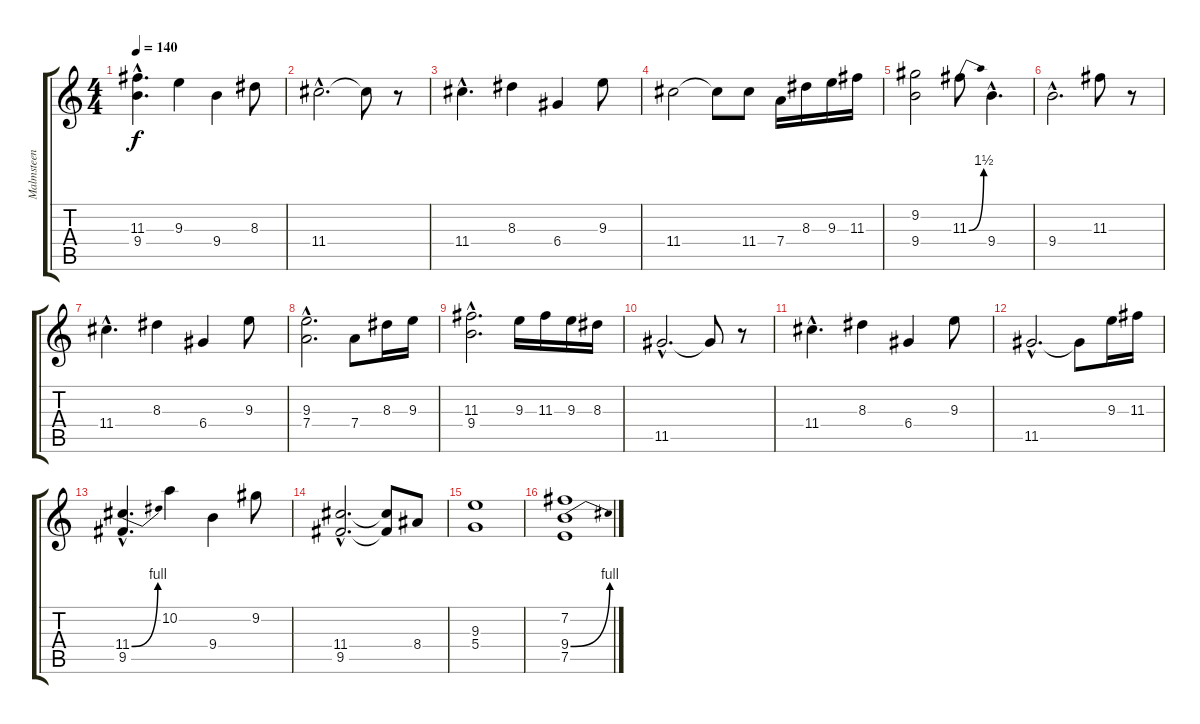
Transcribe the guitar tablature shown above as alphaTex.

\track ("Malmsteen base" "Malmsteen ") {instrument overdrivenguitar}
\staff {score tabs}
\tuning (E4 B3 G3 D3 A2 E2) {hide}
\ts (4 4)
\tempo 140
\clef g2
\ks c
(11.3{hac} 9.4{hac}).4{d dy f} 9.3.4 9.4.4 8.3.8 |
11.4{hac}.2{d} 11.4{t}.8 r.8 |
11.4{hac}.4{d} 8.3.4 6.4.4 9.3.8 |
11.4.2 11.4{t}.8 11.4.8 7.4.16 8.3.16 9.3.16 11.3.16 |
(9.2 9.4).2 11.3{be (bend 0 0 60 6)}.8 9.4{hac}.4{d} |
9.4{hac}.2{d} 11.3.8 r.8 |
11.4{hac}.4{d} 8.3.4 6.4.4 9.3.8 |
(9.3{hac} 7.4{hac}).2{d} 7.4.8 8.3.16 9.3.16 |
(11.3{hac} 9.4{hac}).2{d} 9.3.16 11.3.16 9.3.16 8.3.16 |
11.5{hac}.2{d} 11.5{t}.8 r.8 |
11.4{hac}.4{d} 8.3.4 6.4.4 9.3.8 |
11.5{hac}.2{d} 11.5{t}.8 9.3.16 11.3.16 |
(11.4{be (bend 0 0 60 4) hac} 9.5{hac}).4{d} 10.2.4 9.4.4 9.2.8 |
(11.4{hac} 9.5{hac}).2{d} (11.4{t} 9.5{t}).8 8.4.8 |
(9.3 5.4).1 |
(7.2 9.4{be (bend 0 0 60 4)} 7.5).1
